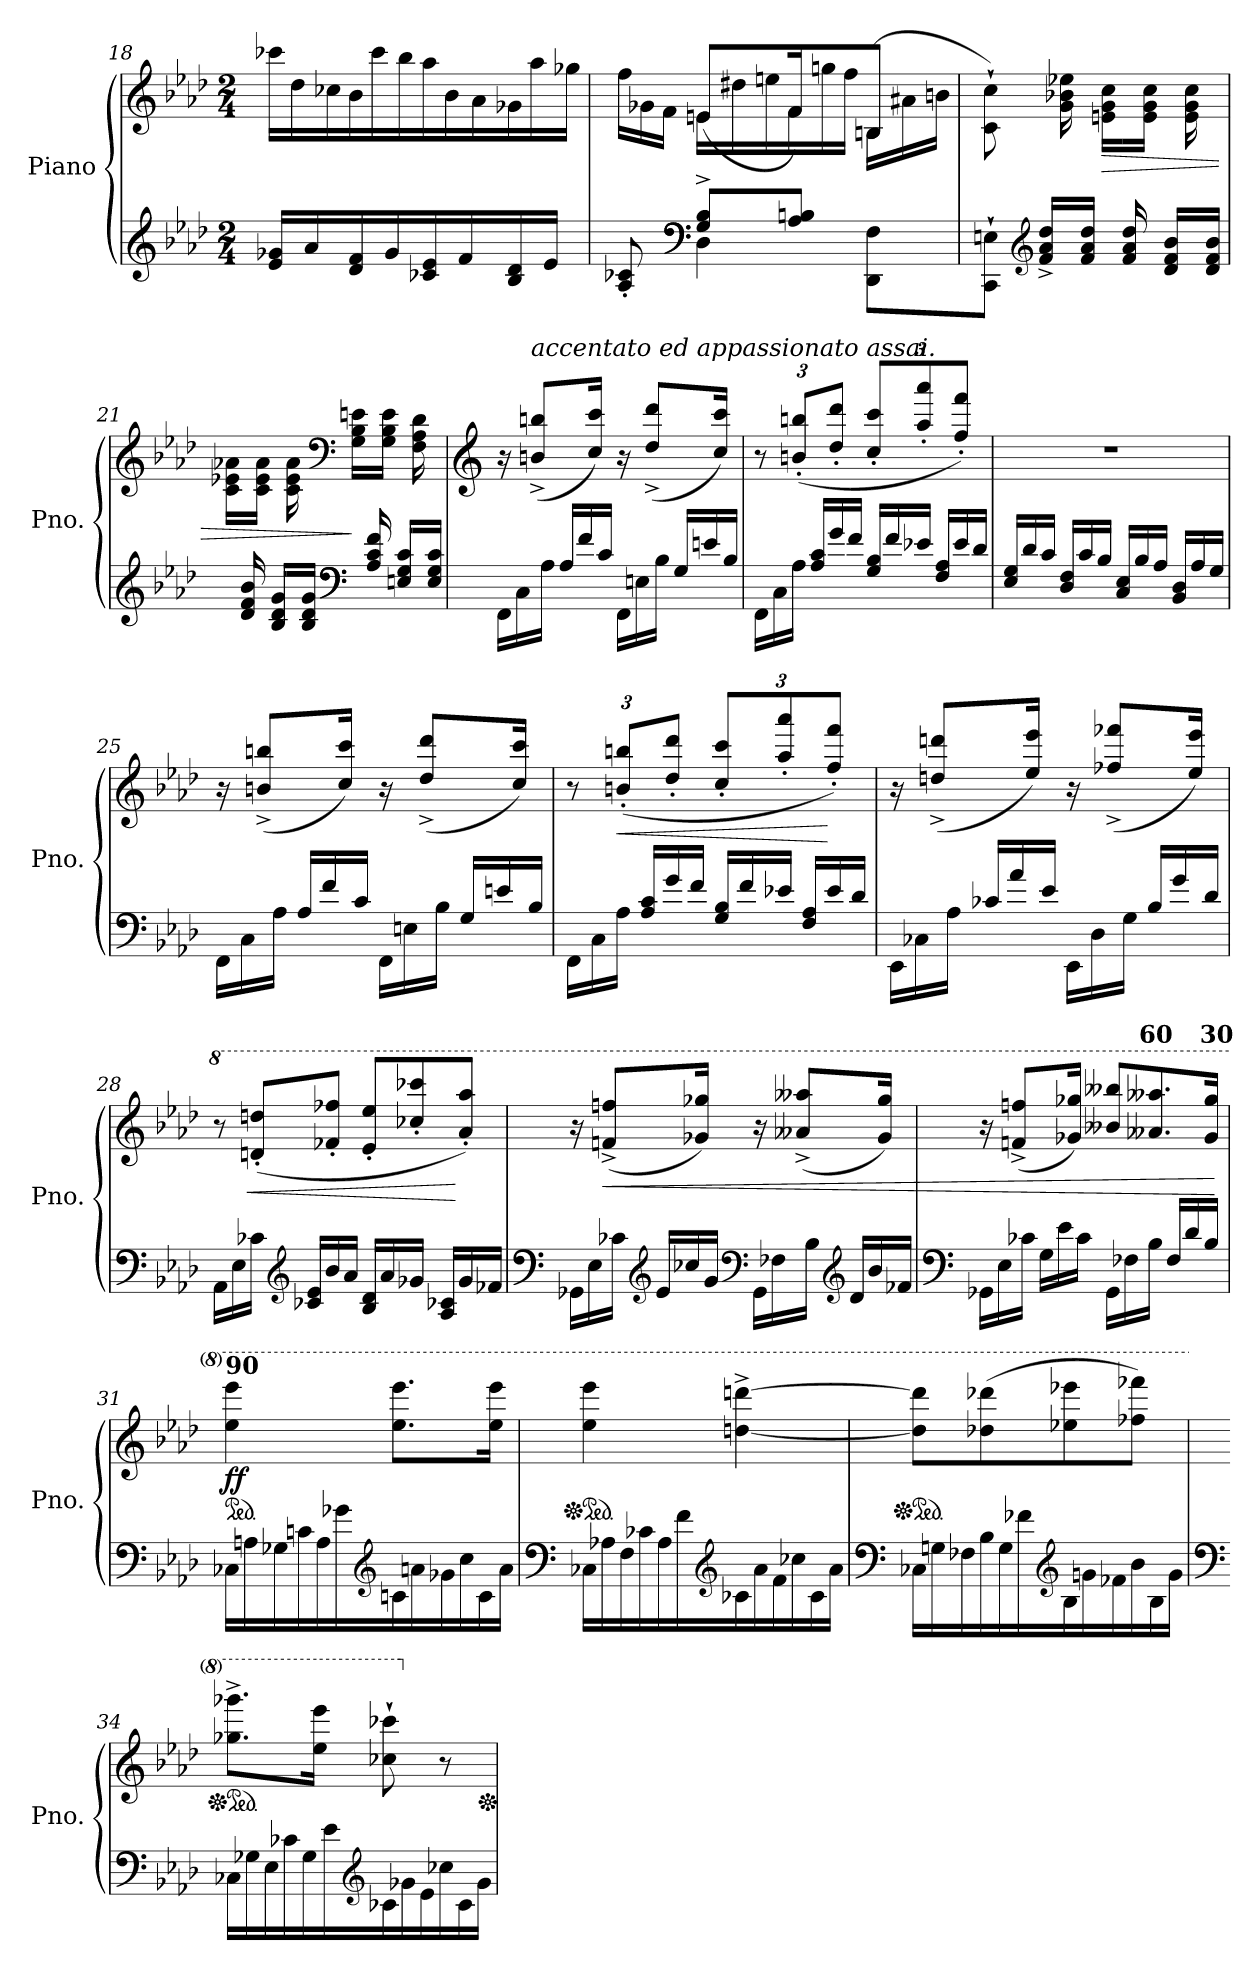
**kern	**kern	**dynam
*part1	*part1	*part1
*staff2	*staff1	*staff1/2
*I"Piano	*	*
*I'Pno.	*	*
*clefG2	*clefG2	*
*k[b-e-a-d-]	*k[b-e-a-d-]	*
*M2/4	*M2/4	*
*	*Xtuplet	*
=18	=18	=18
16e-/ 16g-X/	24ccc-X\	.
.	24dd-\	.
16a-/	.	.
.	24cc-X\	.
16d-/ 16f/	24b-\	.
.	24ccc-\	.
16g-/	.	.
.	24bb-\	.
16c-X/ 16e-/	24aa-\	.
.	24b-\	.
16f/	.	.
.	24a-\	.
16B-/ 16d-/	24g-X\	.
.	24aa-\	.
16e-/JJ	.	.
.	24gg-X\JJ	.
!!LO:LB:g=z
=19	=19	=19
*^	*^	*
8A-/' 8c-X/'	8ryy	24ff\LL	8ryy	.
.	.	24g-X\	.	.
.	.	24f\JJ	.	.
*clefF4	*	*	*	*
8G/^ 8B-/^L	4D-\	24en\LL	(8e/L	.
.	.	24dd#X\	.	.
.	.	24een\	.	.
8A-/ 8Bn/J	.	24f\	24f/Jk)	.
.	.	24ggn\	12ryy	.
.	.	24ff\JJ	.	.
8DD-\ 8F\L	8ryy	(>24Bn\LL	8B/	.
.	.	24a#X\	.	.
.	.	24bn\JJ	.	.
*v	*v	*	*	*
=20	=20	=20	=20
8CC\` 8En\`J	8c\` 8cc\`)	6ryy	.
*clefG2	*	*	*
*Xtuplet	*	*	*
(24f/^ 24a-/^ 24dd-/^LL	4.ryy	.	.
24ryy	.	24g\ 24b-X\ 24ee-X\	.
24f/ 24a-/ 24dd-/JJ	.	24ryy	.
!	!	!	!LO:HP:b
24ryy	.	24en\ 24g\ 24cc\LL	>
24f/ 24a-/ 24dd-/	.	24ryy	.
24ryy	.	24e\ 24g\ 24cc\JJ	.
24d-/ 24f/ 24b-/LL	.	24ryy	.
24ryy	.	24e\ 24g\ 24cc\	.
24d-/ 24f/ 24b-/JJ	.	24ryy	.
*	*v	*v	*
=21	=21	=21
*^	*	*
24ryy	4ryy	24c\ 24e-X\ 24a-X\LL	.
24d-/ 24f/ 24b-/	.	24ryy	.
24ryy	.	24c\ 24e-\ 24a-\JJ	.
24B-/ 24d-/ 24g/LL	.	24ryy	.
24ryy	.	24c\ 24e-\ 24a-\	.
24B-/ 24d-/ 24g/JJ	.	24ryy	.
*clefF4	*	*clefF4	*
24ryy	4ryy	24G\ 24B-\ 24en\LL	]
24A-/ 24c/ 24f/	.	24ryy	.
24ryy	.	24G\ 24B-\ 24e\JJ)	.
24En/ 24G/ 24c/LL	.	24ryy	.
24ryy	.	24F\ 24A-\ 24d-\	.
24E/ 24G/ 24c/JJ	.	24ryy	.
*v	*v	*	*
!!LO:LB:g=z
=22	=22	=22
*	*clefG2	*
24FF\LL	16r	.
24C\	.	.
!	!LO:TX:a:i:t=accentato ed appassionato assai.	!
.	(8bn/^ 8bbn/^L	.
24A-\JJ	.	.
24A-/LL	.	.
24f/	.	.
.	16cc/ 16ccc/Jk)	.
24c/JJ	.	.
24FF\LL	16r	.
24En\	.	.
.	(8dd-/^ 8ddd-/^L	.
24B-\JJ	.	.
24G/LL	.	.
24en/	.	.
.	16cc/ 16ccc/Jk)	.
24B-/JJ	.	.
=23	=23	=23
*	*tuplet	*
*	*Xbrackettup	*
24FF\LL	12r	.
24C\	.	.
24A-\JJ	(12bn/' 12bbn/'L	.
24A-/ 24c/LL	.	.
24g/	12dd-/' 12ddd-/'J	.
24f/JJ	.	.
24G/ 24B-/LL	12cc/' 12ccc/'L	.
24f/	.	.
24e-X/JJ	12aa-/' 12aaa-/'	.
24F/ 24A-/LL	.	.
24e-/	12ff/' 12fff/'J)	.
24d-/JJ	.	.
=24	=24	=24
24E-/ 24G/LL	2r	.
24d-/	.	.
24c/JJ	.	.
24D-/ 24F/LL	.	.
24c/	.	.
24B-/JJ	.	.
24C/ 24E-/LL	.	.
24B-/	.	.
24A-/JJ	.	.
24BB-/ 24D-/LL	.	.
24A-/	.	.
24G/JJ	.	.
!!LO:LB:g=z
=25	=25	=25
24FF\LL	16r	.
24C\	.	.
.	(8bn/^ 8bbn/^L	.
24A-\JJ	.	.
24A-/LL	.	.
24f/	.	.
.	16cc/ 16ccc/Jk)	.
24c/JJ	.	.
24FF\LL	16r	.
24En\	.	.
.	(8dd-/^ 8ddd-/^L	.
24B-\JJ	.	.
24G/LL	.	.
24en/	.	.
.	16cc/ 16ccc/Jk)	.
24B-/JJ	.	.
=26	=26	=26
24FF\LL	12r	.
24C\	.	.
!	!	!LO:HP:b
24A-\JJ	(12bn/' 12bbn/'L	<
24A-/ 24c/LL	.	.
24g/	12dd-/' 12ddd-/'J	.
24f/JJ	.	.
24G/ 24B-/LL	12cc/' 12ccc/'L	.
24f/	.	.
24e-X/JJ	12aa-/' 12aaa-/'	.
24F/ 24A-/LL	.	.
24e-/	12ff/' 12fff/'J)	[
24d-/JJ	.	.
=27	=27	=27
24EE-\LL	16r	.
24C-X\	.	.
.	(8ddn/^ 8dddn/^L	.
24A-\JJ	.	.
24c-X/LL	.	.
24a-/	.	.
.	16ee-/ 16eee-/Jk)	.
24e-/JJ	.	.
24EE-\LL	16r	.
24D-\	.	.
.	(8ff-X/^ 8fff-X/^L	.
24G\JJ	.	.
24B-/LL	.	.
24g/	.	.
.	16ee-/ 16eee-/Jk)	.
24d-/JJ	.	.
!!LO:LB:g=z
=28	=28	=28
*	*8va	*
*	*Xtuplet	*
24AA-\LL	12r	.
24E-\	.	.
!	!	!LO:HP:b
24c-X\JJ	(12ddn/' 12dddn/'L	<
*clefG2	*	*
24c-X/ 24e-/LL	.	.
24b-/	12ff-X/' 12fff-X/'J	.
24a-/JJ	.	.
24B-/ 24d-/LL	12ee-/' 12eee-/'L	.
24a-/	.	.
24g-X/JJ	12ccc-X/' 12cccc-X/'	.
24A-/ 24c-X/LL	.	.
24g-/	12aa-/' 12aaa-/'J)	[
24f-X/JJ	.	.
=29	=29	=29
*clefF4	*	*
24GG-X\LL	16r	.
24E-\	.	.
!	!	!LO:HP:b
.	(8ffn/^ 8fffn/^L	<
24c-X\JJ	.	.
*clefG2	*	*
24e-/LL	.	.
24cc-X/	.	.
.	16gg-X/ 16ggg-X/Jk)	.
24g/JJ	.	.
*clefF4	*	*
24GG-\LL	16r	.
24F-X\	.	.
.	(8aa--X/^ 8aaa--X/^L	.
24B-\JJ	.	.
*clefG2	*	*
24d-/LL	.	.
24b-/	.	.
.	16gg-/ 16ggg-/Jk)	.
24f-X/JJ	.	.
=30	=30	=30
*clefF4	*	*
24GG-X\LL	16r	.
24E-\	.	.
.	(8ffn/^ 8fffn/^L	.
24c-X\JJ	.	.
24G\LL	.	.
24e-\	.	.
.	16gg-X/ 16ggg-X/Jk)	.
24c-\JJ	.	.
24GG-\LL	12bb--X/ 12bbb--X/L	.
24F-X\	.	.
!	!LO:TX:a:B:t=60	!
24B-\JJ	12.aa--X/ 12.aaa--X/	.
24F-/LL	.	.
24d-/	.	.
!	!LO:TX:a:B:t=30	!
24B-/JJ	24gg-/ 24ggg-/Jk	.
.	.	[
!!LO:LB:g=z
=31	=31	=31
*	*ped	*
!	!LO:TX:a:B:t=90	!
!	!	!LO:DY:b
24C-X\LL	4eee-\ 4eeee-\	ff
24An\	.	.
24G-X\	.	.
24cn\	.	.
24A\	.	.
24g-X\	.	.
*clefG2	*	*
24cn\	8.eee-\ 8.eeee-\L	.
24an\	.	.
24g-X\	.	.
24cc\	.	.
24c\	.	.
.	16eee-\ 16eeee-\Jk	.
24a\JJ	.	.
=32	=32	=32
*clefF4	*	*
*	*Xped	*
*	*ped	*
24C-X\LL	4eee-\ 4eeee-\	.
24A-X\	.	.
24F\	.	.
24c-X\	.	.
24A-\	.	.
24f\	.	.
*clefG2	*	*
24c-X\	[4dddn\^ [4ddddn\^	.
24a-\	.	.
24f\	.	.
24cc-X\	.	.
24c-\	.	.
24a-\JJ	.	.
=33	=33	=33
*clefF4	*	*
*	*Xped	*
*	*ped	*
24C-X\LL	8ddd\] 8dddd\]L	.
24Gn\	.	.
24F-X\	.	.
24B-\	(8ddd-X\ 8dddd-X\	.
24G\	.	.
24f-X\	.	.
*clefG2	*	*
24B-\	8eee-X\ 8eeee-X\	.
24gn\	.	.
24f-X\	.	.
24b-\	8fff-X\ 8ffff-X\J)	.
24B-\	.	.
24g\JJ	.	.
!!LO:PB:g=z
=34	=34	=34
*clefF4	*	*
*	*Xped	*
*	*ped	*
24C-X\LL	8.ggg-X\^ 8.gggg-X\^L	.
24G-X\	.	.
24E-\	.	.
24c-X\	.	.
24G-\	.	.
.	16eee-\ 16eeee-\Jk	.
24e-\	.	.
*clefG2	*	*
24c-X\	8ccc-X\` 8cccc-X\`	.
24g-X\	.	.
24e-\	.	.
*	*X8va	*
24cc-X\	8r	.
24c-\	.	.
24g-\JJ	.	.
*	*Xped	*
=	=	=
*-	*-	*-
